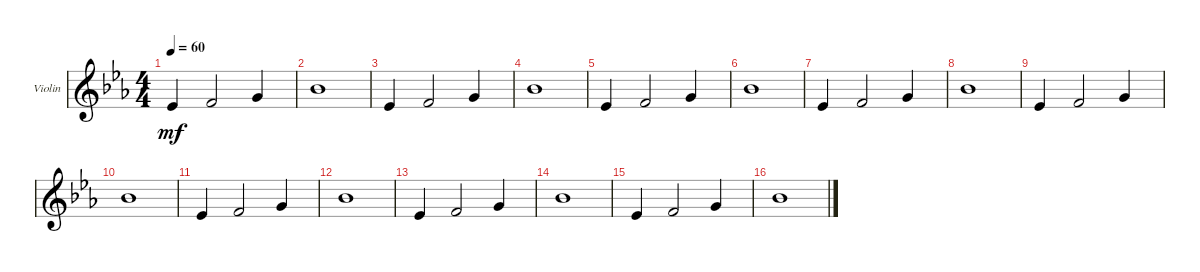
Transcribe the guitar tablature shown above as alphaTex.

\bracketExtendMode groupsimilarinstruments
\firstSystemTrackNameOrientation horizontal
\otherSystemsTrackNameOrientation horizontal
\track ("Violin 1" "Violin") {instrument violin}
\staff {score}
\tuning (E4 B3 G3 D3 A2 E2)
\displaytranspose 12
\ts (4 4)
\tempo 60
\clef g2
\ks eb
1.4.4{dy mf} 3.4.2 0.3.4 |
3.3.1 |
1.4.4 3.4.2 0.3.4 |
3.3.1 |
1.4.4 3.4.2 0.3.4 |
3.3.1 |
1.4.4 3.4.2 0.3.4 |
3.3.1 |
1.4.4 3.4.2 0.3.4 |
3.3.1 |
1.4.4 3.4.2 0.3.4 |
3.3.1 |
1.4.4 3.4.2 0.3.4 |
3.3.1 |
1.4.4 3.4.2 0.3.4 |
3.3.1
